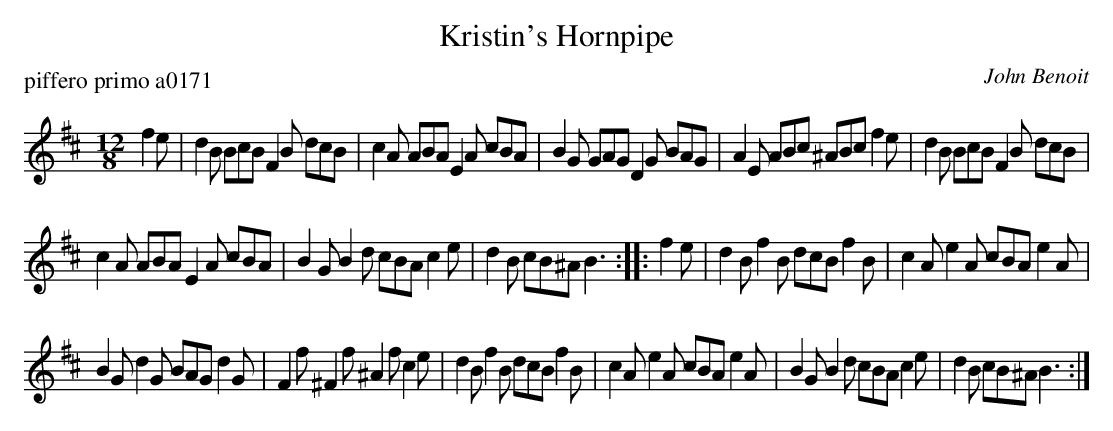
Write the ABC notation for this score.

X:1
T: Kristin's Hornpipe
P: piffero primo a0171
O: John Benoit
M: 12/8
L: 1/8
K: Bm
f2e |\
d2B BcB F2B dcB | c2A ABA E2A cBA |\
B2G GAG D2G BAG | A2E ABc ^ABc f2e |\
d2B BcB F2B dcB |
c2A ABA E2A cBA |\
B2G B2d cBA c2e | d2B cB^A B3 :: f2e |\
d2B f2B dcB f2B | c2A e2A cBA e2A |
B2G d2G BAG d2G | F2f ^F2f ^A2f c2e |\
d2B f2B dcB f2B | c2A e2A cBA e2A |\
B2G B2d cBA c2e | d2B cB^A B3 :|
